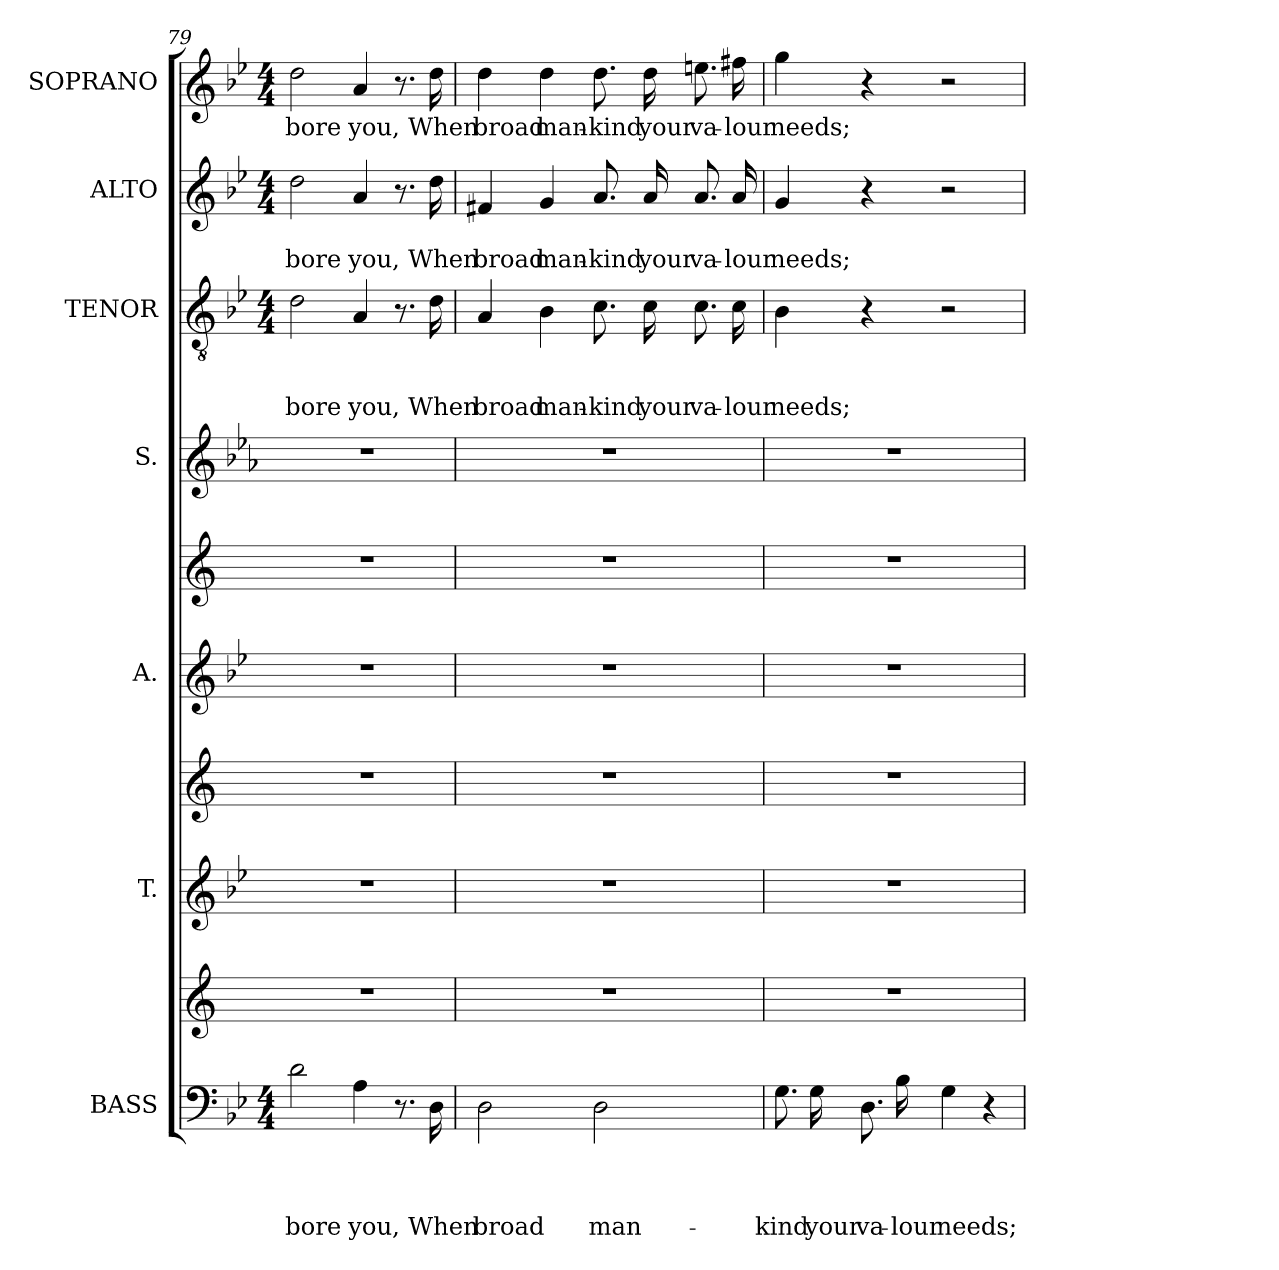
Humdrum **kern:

**kern	**text	**text	**text	**text	**kern	**kern	**kern	**kern	**kern	**kern	**kern	**text	**text	**text	**kern	**text	**text	**kern	**text
*part10	*part10	*part10	*part10	*part10	*part9	*part8	*part7	*part6	*part5	*part4	*part3	*part3	*part3	*part3	*part2	*part2	*part2	*part1	*part1
*staff10	*staff10	*staff10	*staff10	*staff10	*staff9	*staff8	*staff7	*staff6	*staff5	*staff4	*staff3	*staff3	*staff3	*staff3	*staff2	*staff2	*staff2	*staff1	*staff1
*I"BASS	*	*	*	*	*	*I"T.	*	*I"A.	*	*I"S.	*I"TENOR	*	*	*	*I"ALTO	*	*	*I"SOPRANO	*
*I'B.	*	*	*	*	*	*I'T.	*	*I'A.	*	*I'S.	*I'T.	*	*	*	*I'A.	*	*	*I'S.	*
*clefF4	*	*	*	*	*clefG2	*clefG2	*clefG2	*clefG2	*clefG2	*clefG2	*clefGv2	*	*	*	*clefG2	*	*	*clefG2	*
*	*	*	*	*	*ITrd1c2	*	*ITrd1c2	*	*ITrd1c2	*ITrd3c5	*	*	*	*	*	*	*	*	*
*k[b-e-]	*	*	*	*	*k[b-e-]	*k[b-e-]	*k[b-e-]	*k[b-e-]	*k[b-e-]	*k[b-e-]	*k[b-e-]	*	*	*	*k[b-e-]	*	*	*k[b-e-]	*
*B-:	*	*	*	*	*B-:	*B-:	*B-:	*B-:	*B-:	*B-:	*B-:	*	*	*	*B-:	*	*	*B-:	*
*M4/4	*	*	*	*	*	*	*	*	*	*	*M4/4	*	*	*	*M4/4	*	*	*M4/4	*
=79	=79	=79	=79	=79	=79	=79	=79	=79	=79	=79	=79	=79	=79	=79	=79	=79	=79	=79	=79
!	!	!	!	!LO:LY:b	!	!	!	!	!	!	!	!	!	!LO:LY:b	!	!	!LO:LY:b	!	!LO:LY:b
2d\	.	.	.	bore	1r	1r	1r	1r	1r	1r	2d\	.	.	bore	2dd\	.	bore	2dd\	bore
!	!	!	!	!LO:LY:b	!	!	!	!	!	!	!	!	!	!LO:LY:b	!	!	!LO:LY:b	!	!LO:LY:b
4A\	.	.	.	you,	.	.	.	.	.	.	4A/	.	.	you,	4a/	.	you,	4a/	you,
8.r	.	.	.	.	.	.	.	.	.	.	8.r	.	.	.	8.r	.	.	8.r	.
!	!	!	!	!LO:LY:b	!	!	!	!	!	!	!	!	!	!LO:LY:b	!	!	!LO:LY:b	!	!LO:LY:b
16D\	.	.	.	When	.	.	.	.	.	.	16d\	.	.	When	16dd\	.	When	16dd\	When
=80	=80	=80	=80	=80	=80	=80	=80	=80	=80	=80	=80	=80	=80	=80	=80	=80	=80	=80	=80
!	!	!	!	!LO:LY:b	!	!	!	!	!	!	!	!	!	!LO:LY:b	!	!	!LO:LY:b	!	!LO:LY:b
2D\	.	.	.	broad	1r	1r	1r	1r	1r	1r	4A/	.	.	broad	4f#X/	.	broad	4dd\	broad
!	!	!	!	!	!	!	!	!	!	!	!	!	!	!LO:LY:b	!	!	!LO:LY:b	!	!LO:LY:b
.	.	.	.	.	.	.	.	.	.	.	4B-\	.	.	man-	4g/	.	man-	4dd\	man-
!	!	!	!	!LO:LY:b	!	!	!	!	!	!	!	!	!	!LO:LY:b	!	!	!LO:LY:b	!	!LO:LY:b
2D\	.	.	.	man-	.	.	.	.	.	.	8.c\	.	.	-kind	8.a/	.	-kind	8.dd\	-kind
!	!	!	!	!	!	!	!	!	!	!	!	!	!	!LO:LY:b	!	!	!LO:LY:b	!	!LO:LY:b
.	.	.	.	.	.	.	.	.	.	.	16c\	.	.	your	16a/	.	your	16dd\	your
!	!	!	!	!	!	!	!	!	!	!	!	!	!	!LO:LY:b	!	!	!LO:LY:b	!	!LO:LY:b
.	.	.	.	.	.	.	.	.	.	.	8.c\	.	.	va-	8.a/	.	va-	8.een\	va-
!	!	!	!	!	!	!	!	!	!	!	!	!	!	!LO:LY:b	!	!	!LO:LY:b	!	!LO:LY:b
.	.	.	.	.	.	.	.	.	.	.	16c\	.	.	-lour	16a/	.	-lour	16ff#X\	-lour
!!LO:LB:g=z
=81	=81	=81	=81	=81	=81	=81	=81	=81	=81	=81	=81	=81	=81	=81	=81	=81	=81	=81	=81
!	!	!	!	!LO:LY:b	!	!	!	!	!	!	!	!	!	!LO:LY:b	!	!	!LO:LY:b	!	!LO:LY:b
8.G\	.	.	.	-kind	1r	1r	1r	1r	1r	1r	4B-\	.	.	needs;	4g/	.	needs;	4gg\	needs;
!	!	!	!	!LO:LY:b	!	!	!	!	!	!	!	!	!	!	!	!	!	!	!
16G\	.	.	.	your	.	.	.	.	.	.	.	.	.	.	.	.	.	.	.
!	!	!	!	!LO:LY:b	!	!	!	!	!	!	!	!	!	!	!	!	!	!	!
8.D\	.	.	.	va-	.	.	.	.	.	.	4r	.	.	.	4r	.	.	4r	.
!	!	!	!	!LO:LY:b	!	!	!	!	!	!	!	!	!	!	!	!	!	!	!
16B-\	.	.	.	-lour	.	.	.	.	.	.	.	.	.	.	.	.	.	.	.
!	!	!	!	!LO:LY:b	!	!	!	!	!	!	!	!	!	!	!	!	!	!	!
4G\	.	.	.	needs;	.	.	.	.	.	.	2r	.	.	.	2r	.	.	2r	.
4r	.	.	.	.	.	.	.	.	.	.	.	.	.	.	.	.	.	.	.
=	=	=	=	=	=	=	=	=	=	=	=	=	=	=	=	=	=	=	=
*-	*-	*-	*-	*-	*-	*-	*-	*-	*-	*-	*-	*-	*-	*-	*-	*-	*-	*-	*-
